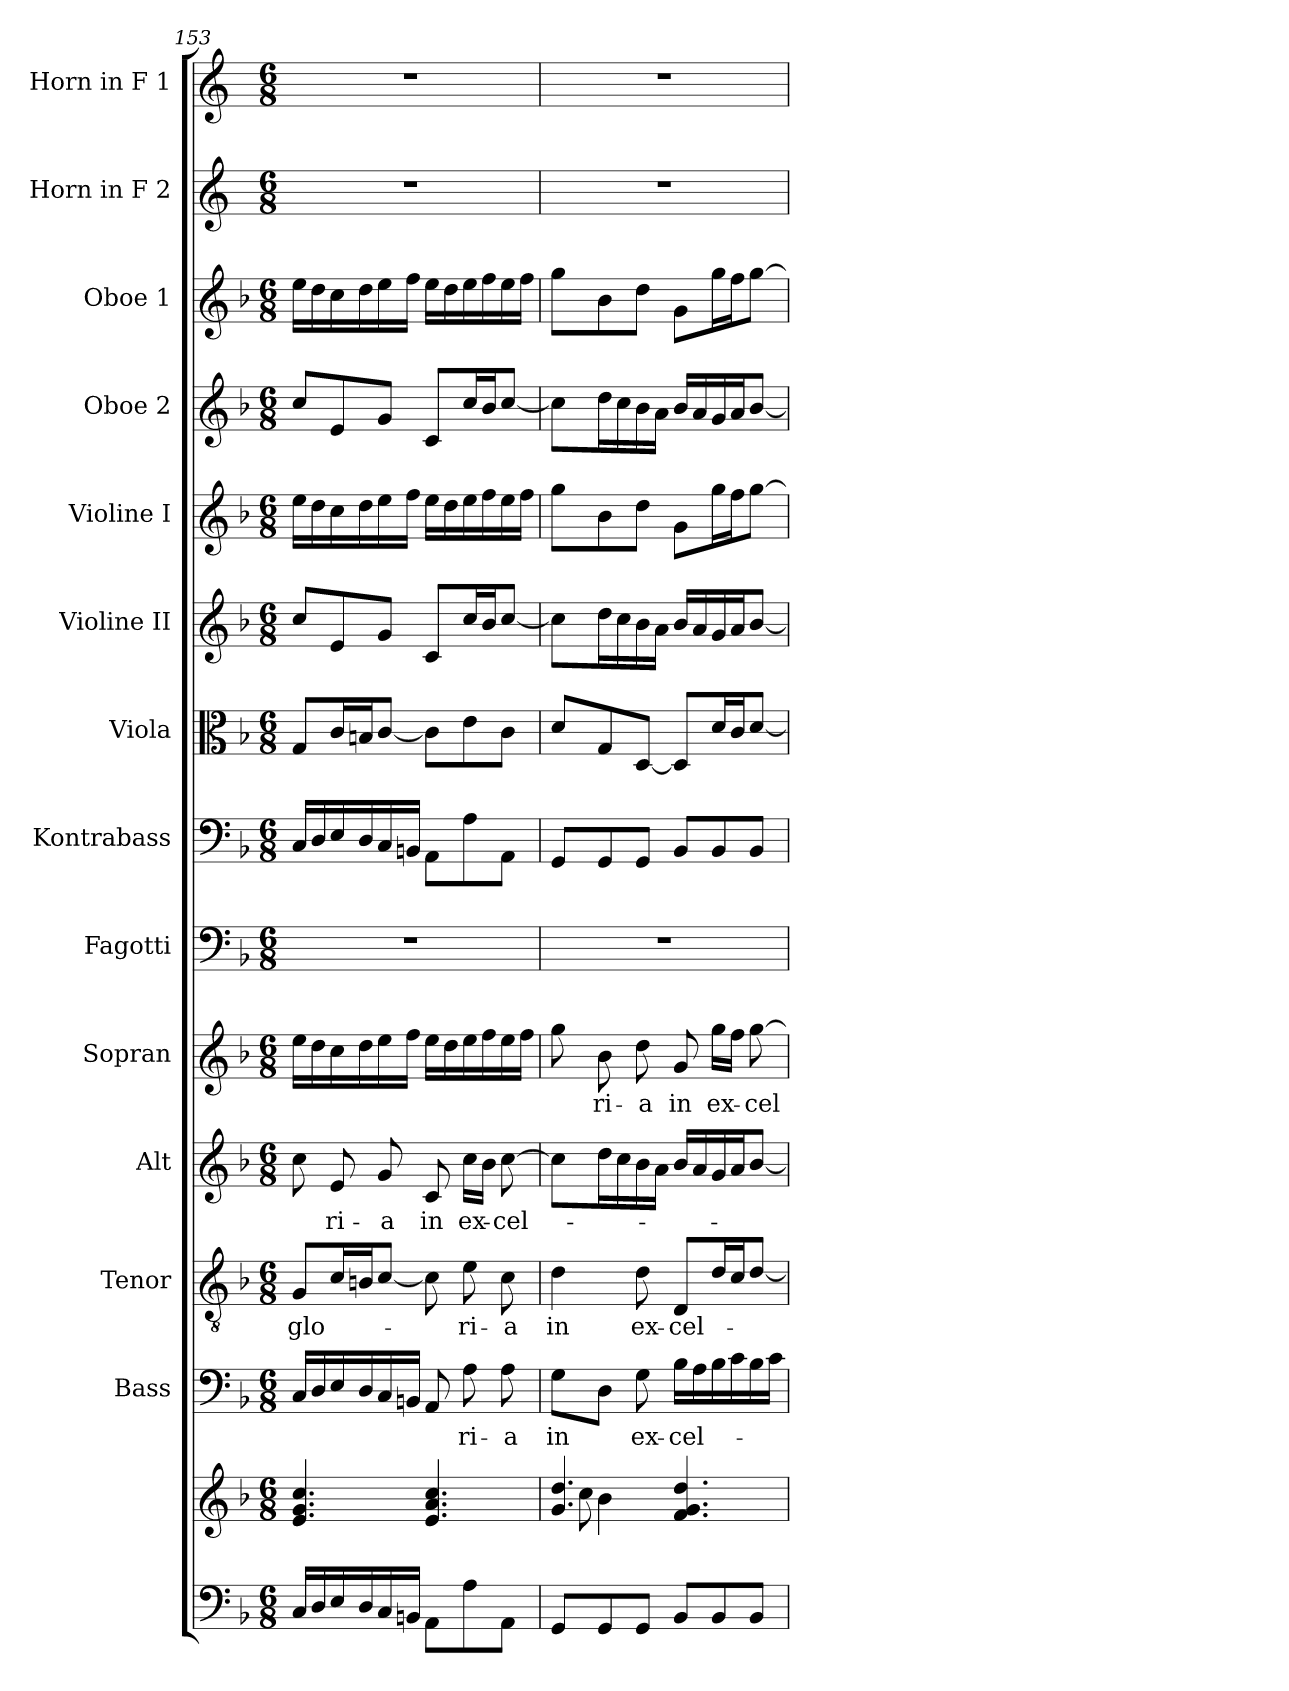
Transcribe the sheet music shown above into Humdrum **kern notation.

**kern	**kern	**kern	**text	**kern	**text	**kern	**text	**kern	**text	**kern	**kern	**kern	**kern	**kern	**kern	**kern	**kern	**kern
*part14	*part14	*part13	*part13	*part12	*part12	*part11	*part11	*part10	*part10	*part9	*part8	*part7	*part6	*part5	*part4	*part3	*part2	*part1
*staff15	*staff14	*staff13	*staff13	*staff12	*staff12	*staff11	*staff11	*staff10	*staff10	*staff9	*staff8	*staff7	*staff6	*staff5	*staff4	*staff3	*staff2	*staff1
*	*	*I"Bass	*	*I"Tenor	*	*I"Alt	*	*I"Sopran	*	*I"Fagotti	*I"Kontrabass	*I"Viola	*I"Violine II	*I"Violine I	*I"Oboe 2	*I"Oboe 1	*I"Horn in F 2	*I"Horn in F 1
*	*	*I'B.	*	*I'T.	*	*I'A.	*	*I'S.	*	*I'Fg.	*I'Kb.	*I'Vla.	*I'Vl. II	*I'Vl. I	*I'Ob. 2	*I'Ob. 1	*	*
!!LO:PB:g=z
*clefF4	*clefG2	*clefF4	*	*clefGv2	*	*clefG2	*	*clefG2	*	*clefF4	*clefF4	*clefC3	*clefG2	*clefG2	*clefG2	*clefG2	*clefG2	*clefG2
*	*	*	*	*	*	*	*	*	*	*	*ITrd7c12	*	*	*	*	*	*ITrd4c7	*ITrd4c7
*k[b-]	*k[b-]	*k[b-]	*	*k[b-]	*	*k[b-]	*	*k[b-]	*	*k[b-]	*k[b-]	*k[b-]	*k[b-]	*k[b-]	*k[b-]	*k[b-]	*k[b-]	*k[b-]
*F:	*F:	*F:	*	*F:	*	*F:	*	*F:	*	*F:	*F:	*F:	*F:	*F:	*F:	*F:	*F:	*F:
*M6/8	*M6/8	*M6/8	*	*M6/8	*	*M6/8	*	*M6/8	*	*M6/8	*M6/8	*M6/8	*M6/8	*M6/8	*M6/8	*M6/8	*M6/8	*M6/8
=153	=153	=153	=153	=153	=153	=153	=153	=153	=153	=153	=153	=153	=153	=153	=153	=153	=153	=153
!	!	!	!	!	!LO:LY:b	!	!	!	!	!	!	!	!	!	!	!	!	!
16C/LL	4.e/ 4.g/ 4.cc/	16C/LL	.	8G/L	glo-	8cc\	.	16ee\LL	.	2.r	16CC/LL	8G/L	8cc/L	16ee\LL	8cc/L	16ee\LL	2.r	2.r
16D/	.	16D/	.	.	.	.	.	16dd\	.	.	16DD/	.	.	16dd\	.	16dd\	.	.
!	!	!	!	!	!	!	!LO:LY:b	!	!	!	!	!	!	!	!	!	!	!
16E/	.	16E/	.	16c/L	.	8e/	-ri-	16cc\	.	.	16EE/	16c/L	8e/	16cc\	8e/	16cc\	.	.
16D/	.	16D/	.	16Bn/J	.	.	.	16dd\	.	.	16DD/	16Bn/J	.	16dd\	.	16dd\	.	.
!	!	!	!	!	!	!	!LO:LY:b	!	!	!	!	!	!	!	!	!	!	!
16C/	.	16C/	.	[8c/J	.	8g/	-a	16ee\	.	.	16CC/	[8c/J	8g/J	16ee\	8g/J	16ee\	.	.
16BBn/JJ	.	16BBn/JJ	.	.	.	.	.	16ff\JJ	.	.	16BBBn/JJ	.	.	16ff\JJ	.	16ff\JJ	.	.
!	!	!	!	!	!	!	!LO:LY:b	!	!	!	!	!	!	!	!	!	!	!
8AA\L	4.e/ 4.a/ 4.cc/	8AA/	.	8c\]	.	8c/	in	16ee\LL	.	.	8AAA\L	8c\L]	8c/L	16ee\LL	8c/L	16ee\LL	.	.
.	.	.	.	.	.	.	.	16dd\	.	.	.	.	.	16dd\	.	16dd\	.	.
!	!	!	!LO:LY:b	!	!LO:LY:b	!	!LO:LY:b	!	!	!	!	!	!	!	!	!	!	!
8A\	.	8A\	-ri-	8e\	-ri-	16cc\LL	ex-	16ee\	.	.	8AA\	8e\	16cc/L	16ee\	16cc/L	16ee\	.	.
.	.	.	.	.	.	16b-\JJ	.	16ff\	.	.	.	.	16b-/J	16ff\	16b-/J	16ff\	.	.
!	!	!	!LO:LY:b	!	!LO:LY:b	!	!LO:LY:b	!	!	!	!	!	!	!	!	!	!	!
8AA\J	.	8A\	-a	8c\	-a	[8cc\	-cel-	16ee\	.	.	8AAA\J	8c\J	[8cc/J	16ee\	[8cc/J	16ee\	.	.
.	.	.	.	.	.	.	.	16ff\JJ	.	.	.	.	.	16ff\JJ	.	16ff\JJ	.	.
=154	=154	=154	=154	=154	=154	=154	=154	=154	=154	=154	=154	=154	=154	=154	=154	=154	=154	=154
*	*^	*	*	*	*	*	*	*	*	*	*	*	*	*	*	*	*	*
!	!	!	!	!LO:LY:b	!	!LO:LY:b	!	!	!	!	!	!	!	!	!	!	!	!	!
8GG/L	4.g/ 4.dd/	8cc\	8G\L	in	4d\	in	8cc\L]	.	8gg\	.	2.r	8GGG/L	8d/L	8cc\L]	8gg\L	8cc\L]	8gg\L	2.r	2.r
!	!	!	!	!	!	!	!	!	!	!LO:LY:b	!	!	!	!	!	!	!	!	!
8GG/	.	4b-\	8D\J	.	.	.	16dd\L	.	8b-\	-ri-	.	8GGG/	8G/	16dd\L	8b-\	16dd\L	8b-\	.	.
.	.	.	.	.	.	.	16cc\	.	.	.	.	.	.	16cc\	.	16cc\	.	.	.
!	!	!	!	!LO:LY:b	!	!LO:LY:b	!	!	!	!LO:LY:b	!	!	!	!	!	!	!	!	!
8GG/J	.	.	8G\	ex-	8d\	ex-	16b-\	.	8dd\	-a	.	8GGG/J	[8D/J	16b-\	8dd\J	16b-\	8dd\J	.	.
.	.	.	.	.	.	.	16a\JJ	.	.	.	.	.	.	16a\JJ	.	16a\JJ	.	.	.
!	!	!	!	!LO:LY:b	!	!LO:LY:b	!	!	!	!LO:LY:b	!	!	!	!	!	!	!	!	!
8BB-/L	4.f/ 4.g/ 4.dd/	4.ryy	16B-\LL	-cel-	8D/L	-cel-	16b-/LL	.	8g/	in	.	8BBB-/L	8D/L]	16b-/LL	8g\L	16b-/LL	8g\L	.	.
.	.	.	16A\	.	.	.	16a/	.	.	.	.	.	.	16a/	.	16a/	.	.	.
!	!	!	!	!	!	!	!	!	!	!LO:LY:b	!	!	!	!	!	!	!	!	!
8BB-/	.	.	16B-\	.	16d/L	.	16g/	.	16gg\LL	ex-	.	8BBB-/	16d/L	16g/	16gg\L	16g/	16gg\L	.	.
.	.	.	16c\	.	16c/J	.	16a/J	.	16ff\JJ	.	.	.	16c/J	16a/J	16ff\J	16a/J	16ff\J	.	.
!	!	!	!	!	!	!	!	!	!	!LO:LY:b	!	!	!	!	!	!	!	!	!
8BB-/J	.	.	16B-\	.	[8d/J	.	[8b-/J	.	[8gg\	-cel-	.	8BBB-/J	[8d/J	[8b-/J	[8gg\J	[8b-/J	[8gg\J	.	.
.	.	.	16c\JJ	.	.	.	.	.	.	.	.	.	.	.	.	.	.	.	.
*	*v	*v	*	*	*	*	*	*	*	*	*	*	*	*	*	*	*	*	*
=	=	=	=	=	=	=	=	=	=	=	=	=	=	=	=	=	=	=
*-	*-	*-	*-	*-	*-	*-	*-	*-	*-	*-	*-	*-	*-	*-	*-	*-	*-	*-
